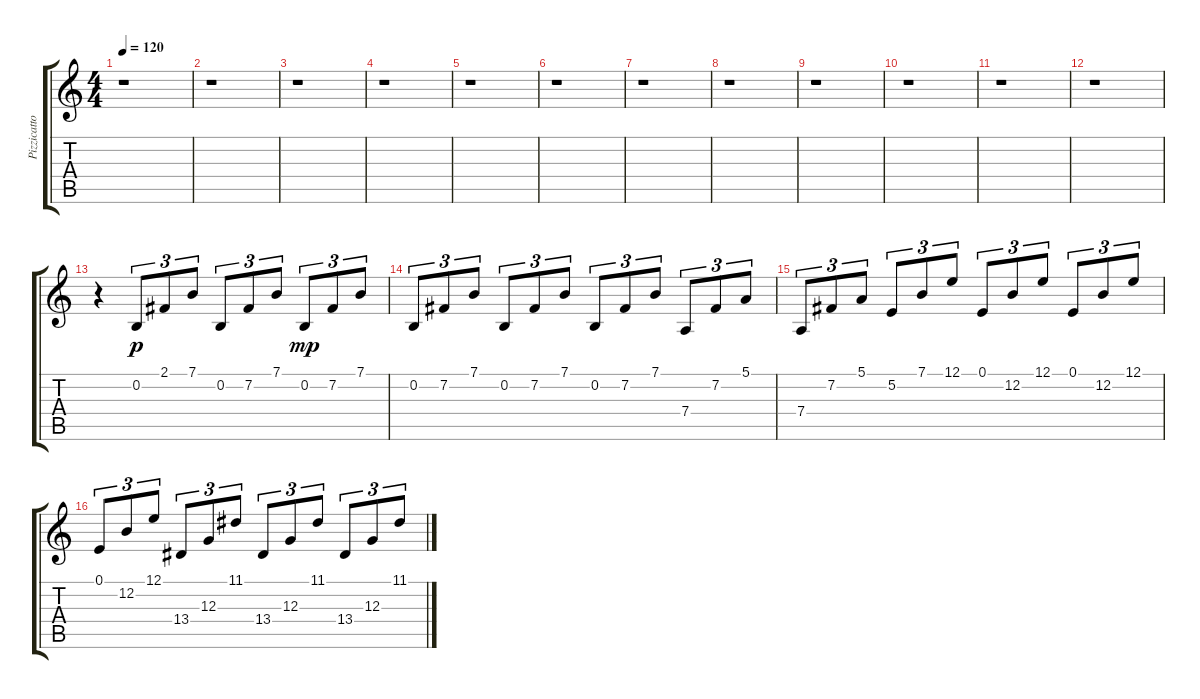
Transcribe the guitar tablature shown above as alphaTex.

\track ("Pizzicatto" "Pizzicatto") {instrument pizzicatostrings}
\staff {score tabs}
\tuning (E4 B3 G3 D3 A2 E2) {hide}
\ts (4 4)
\tempo 120
\clef g2
\ks c
r.1{dy mf} |
r.1 |
r.1 |
r.1 |
r.1 |
r.1 |
r.1 |
r.1 |
r.1 |
r.1 |
r.1 |
r.1 |
r.4 0.2.8{tu (3 2) dy p} 2.1.8{tu (3 2)} 7.1.8{tu (3 2)} 0.2.8{tu (3 2)} 7.2.8{tu (3 2)} 7.1.8{tu (3 2)} 0.2.8{tu (3 2) dy mp} 7.2.8{tu (3 2)} 7.1.8{tu (3 2)} |
0.2.8{tu (3 2)} 7.2.8{tu (3 2)} 7.1.8{tu (3 2)} 0.2.8{tu (3 2)} 7.2.8{tu (3 2)} 7.1.8{tu (3 2)} 0.2.8{tu (3 2)} 7.2.8{tu (3 2)} 7.1.8{tu (3 2)} 7.4.8{tu (3 2)} 7.2.8{tu (3 2)} 5.1.8{tu (3 2)} |
7.4.8{tu (3 2)} 7.2.8{tu (3 2)} 5.1.8{tu (3 2)} 5.2.8{tu (3 2)} 7.1.8{tu (3 2)} 12.1.8{tu (3 2)} 0.1.8{tu (3 2)} 12.2.8{tu (3 2)} 12.1.8{tu (3 2)} 0.1.8{tu (3 2)} 12.2.8{tu (3 2)} 12.1.8{tu (3 2)} |
0.1.8{tu (3 2)} 12.2.8{tu (3 2)} 12.1.8{tu (3 2)} 13.4.8{tu (3 2)} 12.3.8{tu (3 2)} 11.1.8{tu (3 2)} 13.4.8{tu (3 2)} 12.3.8{tu (3 2)} 11.1.8{tu (3 2)} 13.4.8{tu (3 2)} 12.3.8{tu (3 2)} 11.1.8{tu (3 2)}
